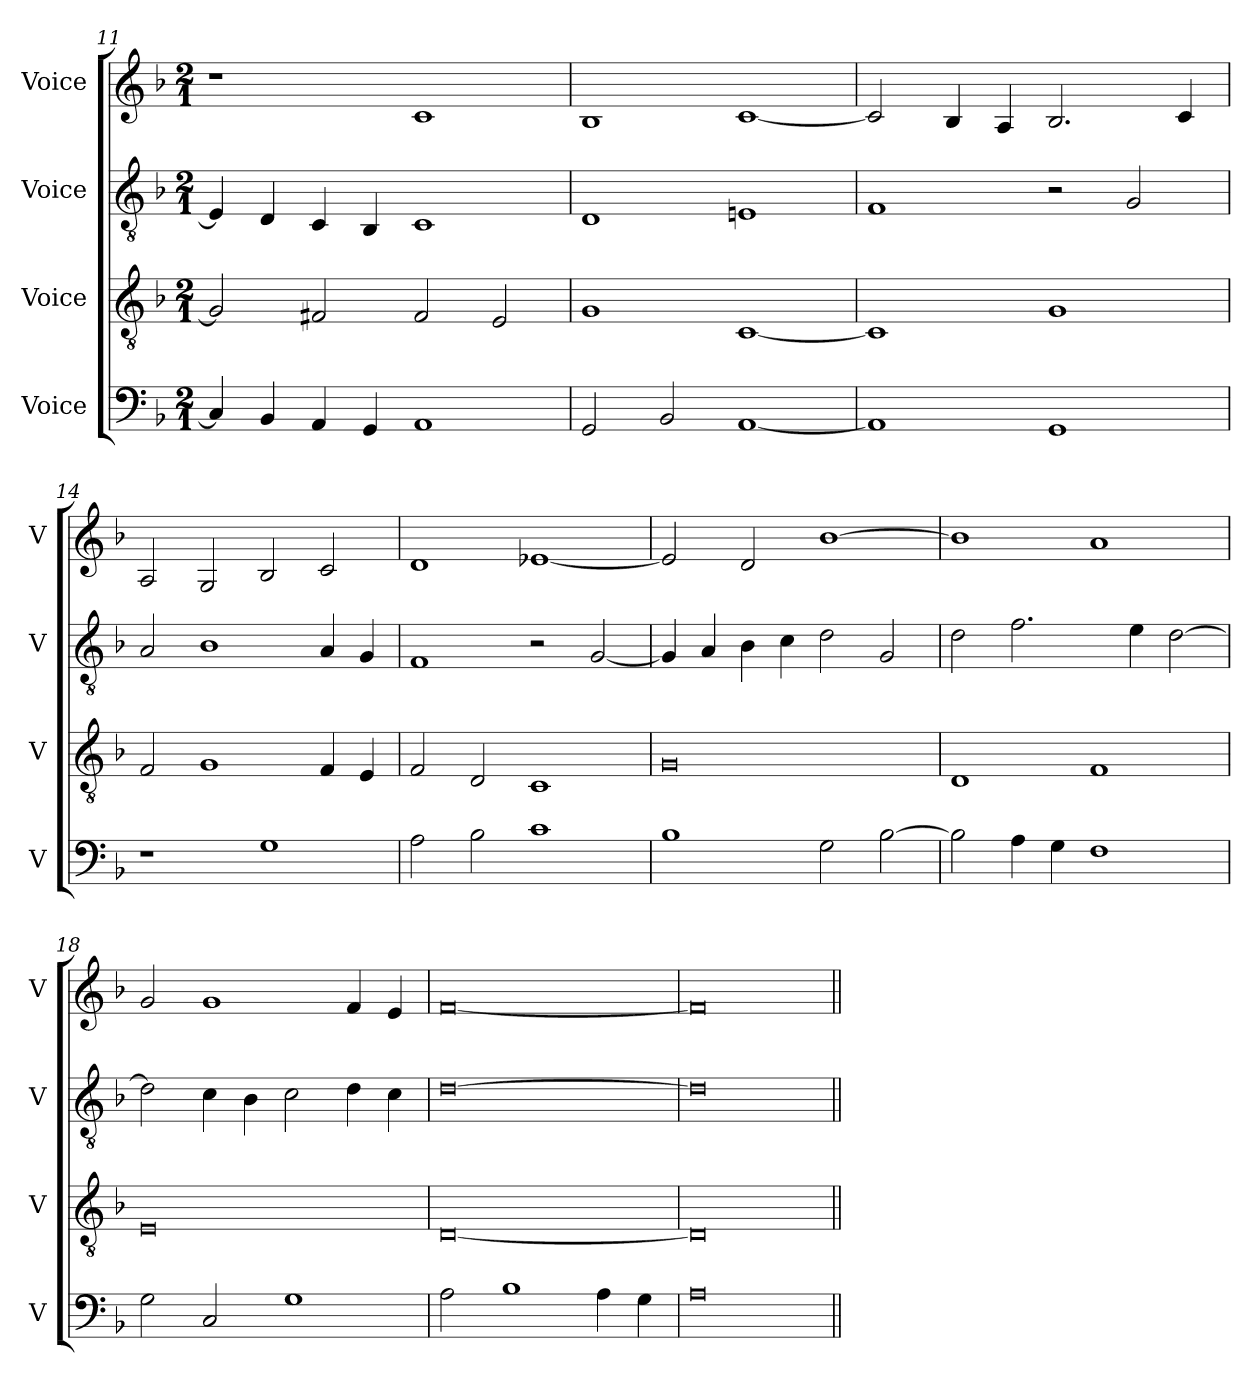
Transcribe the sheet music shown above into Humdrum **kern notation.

**kern	**kern	**kern	**kern
*part4	*part3	*part2	*part1
*staff4	*staff3	*staff2	*staff1
*I"Voice	*I"Voice	*I"Voice	*I"Voice
*I'V	*I'V	*I'V	*I'V
*clefF4	*clefGv2	*clefGv2	*clefG2
*k[b-]	*k[b-]	*k[b-]	*k[b-]
*M2/1	*M2/1	*M2/1	*M2/1
=11	=11	=11	=11
4C/]	2G/]	4E-/]	1r
4BB-/	.	4D/	.
4AA/	2F#X/	4C/	.
4GG/	.	4BB-/	.
1AA	2F#/	1C	1c
.	2E/	.	.
!!LO:PB:g=z
=12	=12	=12	=12
2GG/	1G	1D	1B-
2BB-/	.	.	.
[1AA	[1C	1En	[1c
=13	=13	=13	=13
1AA]	1C]	1F	2c/]
.	.	.	4B-/
.	.	.	4A/
1GG	1G	2r	2.B-/
.	.	2G/	.
.	.	.	4c/
=14	=14	=14	=14
1r	2F/	2A/	2A/
.	1G	1B-	2G/
1G	.	.	2B-/
.	4F/	4A/	2c/
.	4E/	4G/	.
=15	=15	=15	=15
2A\	2F/	1F	1d
2B-\	2D/	.	.
1c	1C	2r	[1e-X
.	.	[2G/	.
!!LO:LB:g=z
=16	=16	=16	=16
1B-	0G	4G/]	2e-/]
.	.	4A/	.
.	.	4B-\	2d/
.	.	4c\	.
2G\	.	2d\	[1b-
[2B-\	.	2G/	.
=17	=17	=17	=17
2B-\]	1D	2d\	1b-]
4A\	.	2.f\	.
4G\	.	.	.
1F	1F	.	1a
.	.	4e\	.
.	.	[2d\	.
=18	=18	=18	=18
2G\	0E	2d\]	2g/
2C/	.	4c\	1g
.	.	4B-\	.
1G	.	2c\	.
.	.	4d\	4f/
.	.	4c\	4e/
!!LO:LB:g=z
=19	=19	=19	=19
2A\	[0D	[0d	[0f
1B-	.	.	.
4A\	.	.	.
4G\	.	.	.
=20	=20	=20	=20
0A	0D]	0d]	0f]
=||	=||	=||	=||
*-	*-	*-	*-
